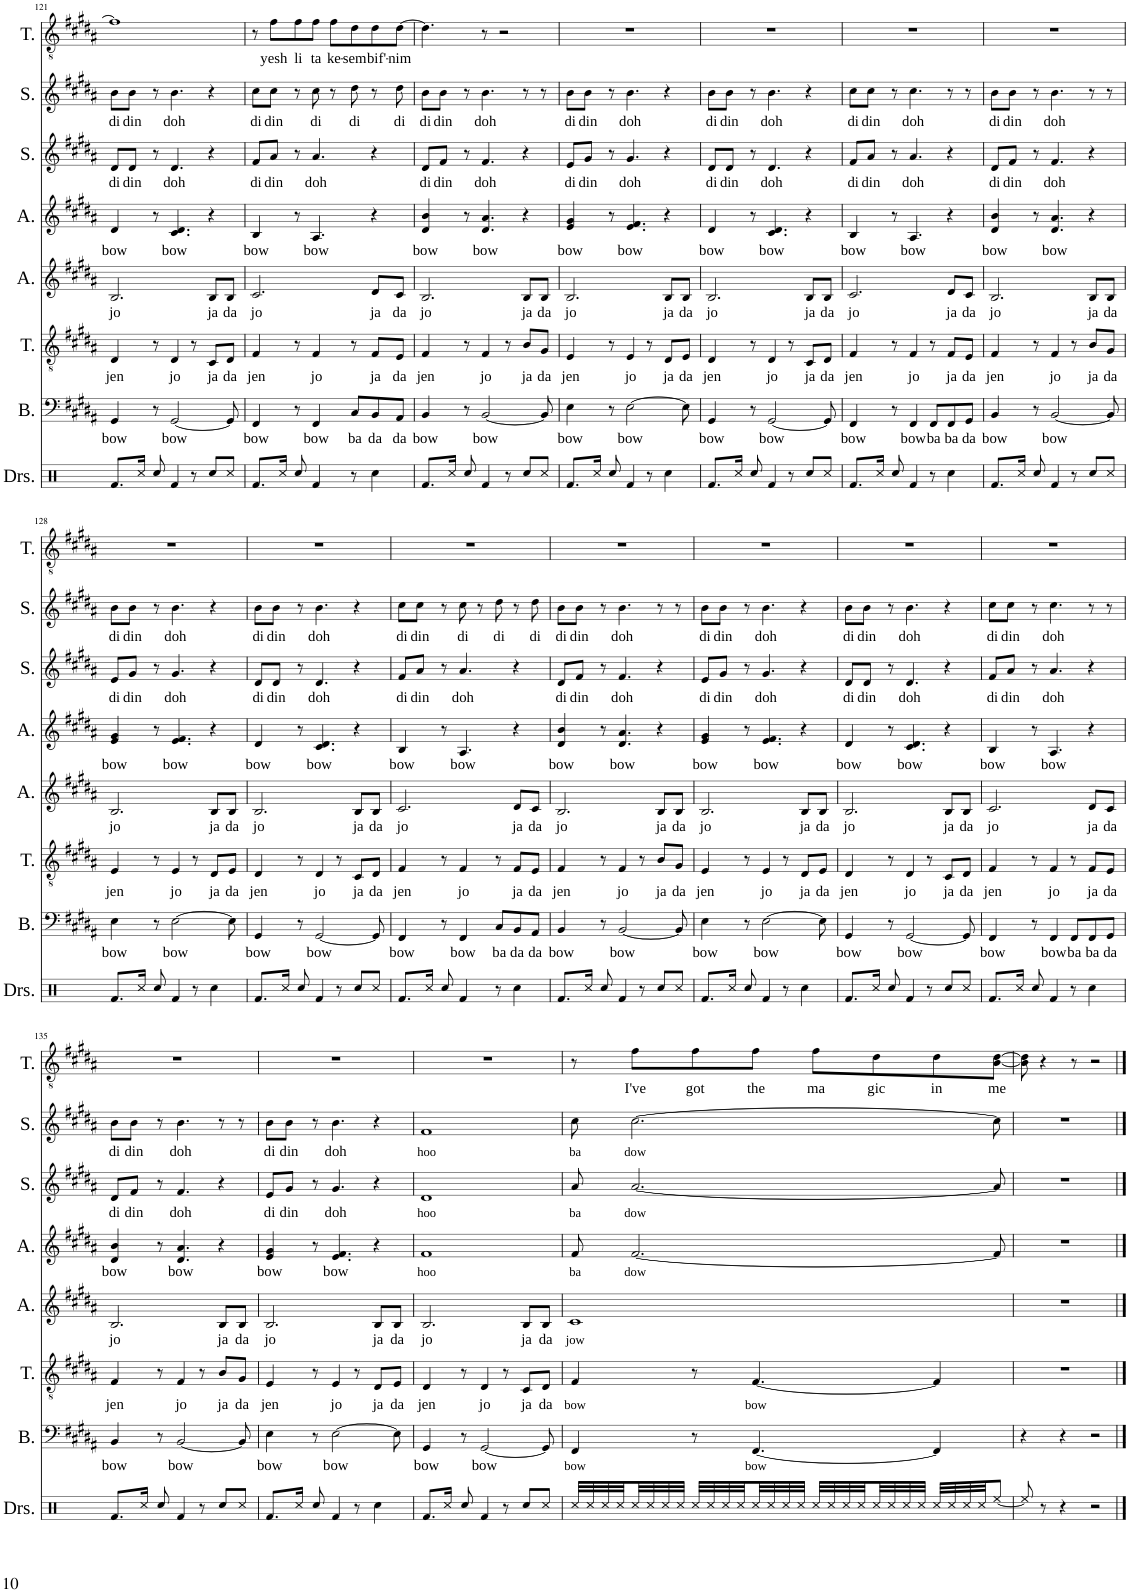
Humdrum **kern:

**kern	**kern	**text	**kern	**text	**kern	**text	**kern	**text	**kern	**text	**kern	**text	**kern	**text
*part8	*part7	*part7	*part6	*part6	*part5	*part5	*part4	*part4	*part3	*part3	*part2	*part2	*part1	*part1
*staff8	*staff7	*staff7	*staff6	*staff6	*staff5	*staff5	*staff4	*staff4	*staff3	*staff3	*staff2	*staff2	*staff1	*staff1
*I"Drumset	*I"Bass	*	*I"Tenor	*	*I"Alto	*	*I"Alto	*	*I"Soprano	*	*I"Soprano	*	*I"Tenor	*
*I'Drs.	*I'B.	*	*I'T.	*	*I'A.	*	*I'A.	*	*I'S.	*	*I'S.	*	*I'T.	*
!!LO:PB:g=z
*clefX	*clefF4	*	*clefGv2	*	*clefG2	*	*clefG2	*	*clefG2	*	*clefG2	*	*clefGv2	*
*k[f#c#g#d#a#]	*k[f#c#g#d#a#]	*	*k[f#c#g#d#a#]	*	*k[f#c#g#d#a#]	*	*k[f#c#g#d#a#]	*	*k[f#c#g#d#a#]	*	*k[f#c#g#d#a#]	*	*k[f#c#g#d#a#]	*
*M4/4	*M4/4	*	*M4/4	*	*M4/4	*	*M4/4	*	*M4/4	*	*M4/4	*	*M4/4	*
=121	=121	=121	=121	=121	=121	=121	=121	=121	=121	=121	=121	=121	=121	=121
!	!	!LO:LY:b	!	!LO:LY:b	!	!LO:LY:b	!	!LO:LY:b	!	!LO:LY:b	!	!LO:LY:b	!	!
8.Rf/L	4GG#/	bow	4D#/	jen	2.B/	jo	4d#/	bow	8d#/L	di	8b\L	di	1f#]	.
!	!	!	!	!	!	!	!	!	!	!LO:LY:b	!	!LO:LY:b	!	!
.	.	.	.	.	.	.	.	.	8d#/J	din	8b\J	din	.	.
16Rcc/Jk	.	.	.	.	.	.	.	.	.	.	.	.	.	.
8Rcc/	8r	.	8r	.	.	.	8r	.	8r	.	8r	.	.	.
!	!	!LO:LY:b	!	!LO:LY:b	!	!	!	!LO:LY:b	!	!LO:LY:b	!	!LO:LY:b	!	!
4Rf/	[2GG#/	bow	4D#/	jo	.	.	4.c#/ 4.d#/	bow	4.d#/	doh	4.b\	doh	.	.
8r	.	.	8r	.	.	.	.	.	.	.	.	.	.	.
!	!	!	!	!LO:LY:b	!	!LO:LY:b	!	!	!	!	!	!	!	!
8Rcc/L	.	.	8C#/L	ja	8B/L	ja	4r	.	4r	.	4r	.	.	.
!	!	!	!	!LO:LY:b	!	!LO:LY:b	!	!	!	!	!	!	!	!
8Rcc/J	8GG#/]	.	8D#/J	da	8B/J	da	.	.	.	.	.	.	.	.
=122	=122	=122	=122	=122	=122	=122	=122	=122	=122	=122	=122	=122	=122	=122
!	!	!LO:LY:b	!	!LO:LY:b	!	!LO:LY:b	!	!LO:LY:b	!	!LO:LY:b	!	!LO:LY:b	!	!
8.Rf/L	4FF#/	bow	4F#/	jen	2.c#/	jo	4B/	bow	8f#/L	di	8cc#\L	di	8r	.
!	!	!	!	!	!	!	!	!	!	!LO:LY:b	!	!LO:LY:b	!	!LO:LY:b
.	.	.	.	.	.	.	.	.	8a#/J	din	8cc#\J	din	8f#\L	yesh
16Rcc/Jk	.	.	.	.	.	.	.	.	.	.	.	.	.	.
!	!	!	!	!	!	!	!	!	!	!	!	!	!	!LO:LY:b
8Rcc/	8r	.	8r	.	.	.	8r	.	8r	.	8r	.	8f#\	li
!	!	!LO:LY:b	!	!LO:LY:b	!	!	!	!LO:LY:b	!	!LO:LY:b	!	!LO:LY:b	!	!LO:LY:b
4Rf/	4FF#/	bow	4F#/	jo	.	.	4.A#/	bow	4.a#/	doh	8cc#\	di	8f#\J	ta
!	!	!	!	!	!	!	!	!	!	!	!	!	!	!LO:LY:b
.	.	.	.	.	.	.	.	.	.	.	8r	.	8f#\L	ke-
!	!	!LO:LY:b	!	!	!	!	!	!	!	!	!	!LO:LY:b	!	!LO:LY:b
8r	8C#/L	ba	8r	.	.	.	.	.	.	.	8dd#\	di	8d#\	-sem
!	!	!LO:LY:b	!	!LO:LY:b	!	!LO:LY:b	!	!	!	!	!	!	!	!LO:LY:b
4Rcc\	8BB/	da	8F#/L	ja	8d#/L	ja	4r	.	4r	.	8r	.	8d#\	bif'-
!	!	!LO:LY:b	!	!LO:LY:b	!	!LO:LY:b	!	!	!	!	!	!LO:LY:b	!	!LO:LY:b
.	8AA#/J	da	8E/J	da	8c#/J	da	.	.	.	.	8dd#\	di	[8d#\J	-nim
=123	=123	=123	=123	=123	=123	=123	=123	=123	=123	=123	=123	=123	=123	=123
!	!	!LO:LY:b	!	!LO:LY:b	!	!LO:LY:b	!	!LO:LY:b	!	!LO:LY:b	!	!LO:LY:b	!	!
8.Rf/L	4BB/	bow	4F#/	jen	2.B/	jo	4d#/ 4b/	bow	8d#/L	di	8b\L	di	4.d#\]	.
!	!	!	!	!	!	!	!	!	!	!LO:LY:b	!	!LO:LY:b	!	!
.	.	.	.	.	.	.	.	.	8f#/J	din	8b\J	din	.	.
16Rcc/Jk	.	.	.	.	.	.	.	.	.	.	.	.	.	.
8Rcc/	8r	.	8r	.	.	.	8r	.	8r	.	8r	.	.	.
!	!	!LO:LY:b	!	!LO:LY:b	!	!	!	!LO:LY:b	!	!LO:LY:b	!	!LO:LY:b	!	!
4Rf/	[2BB/	bow	4F#/	jo	.	.	4.d#/ 4.a#/	bow	4.f#/	doh	4.b\	doh	8r	.
.	.	.	.	.	.	.	.	.	.	.	.	.	2r	.
8r	.	.	8r	.	.	.	.	.	.	.	.	.	.	.
!	!	!	!	!LO:LY:b	!	!LO:LY:b	!	!	!	!	!	!	!	!
8Rcc/L	.	.	8B/L	ja	8B/L	ja	4r	.	4r	.	8r	.	.	.
!	!	!	!	!LO:LY:b	!	!LO:LY:b	!	!	!	!	!	!	!	!
8Rcc/J	8BB/]	.	8G#/J	da	8B/J	da	.	.	.	.	8r	.	.	.
=124	=124	=124	=124	=124	=124	=124	=124	=124	=124	=124	=124	=124	=124	=124
!	!	!LO:LY:b	!	!LO:LY:b	!	!LO:LY:b	!	!LO:LY:b	!	!LO:LY:b	!	!LO:LY:b	!	!
8.Rf/L	4E\	bow	4E/	jen	2.B/	jo	4e/ 4g#/	bow	8e/L	di	8b\L	di	1r	.
!	!	!	!	!	!	!	!	!	!	!LO:LY:b	!	!LO:LY:b	!	!
.	.	.	.	.	.	.	.	.	8g#/J	din	8b\J	din	.	.
16Rcc/Jk	.	.	.	.	.	.	.	.	.	.	.	.	.	.
8Rcc/	8r	.	8r	.	.	.	8r	.	8r	.	8r	.	.	.
!	!	!LO:LY:b	!	!LO:LY:b	!	!	!	!LO:LY:b	!	!LO:LY:b	!	!LO:LY:b	!	!
4Rf/	[2E\	bow	4E/	jo	.	.	4.e/ 4.f#/	bow	4.g#/	doh	4.b\	doh	.	.
8r	.	.	8r	.	.	.	.	.	.	.	.	.	.	.
!	!	!	!	!LO:LY:b	!	!LO:LY:b	!	!	!	!	!	!	!	!
4Rcc\	.	.	8D#/L	ja	8B/L	ja	4r	.	4r	.	4r	.	.	.
!	!	!	!	!LO:LY:b	!	!LO:LY:b	!	!	!	!	!	!	!	!
.	8E\]	.	8E/J	da	8B/J	da	.	.	.	.	.	.	.	.
=125	=125	=125	=125	=125	=125	=125	=125	=125	=125	=125	=125	=125	=125	=125
!	!	!LO:LY:b	!	!LO:LY:b	!	!LO:LY:b	!	!LO:LY:b	!	!LO:LY:b	!	!LO:LY:b	!	!
8.Rf/L	4GG#/	bow	4D#/	jen	2.B/	jo	4d#/	bow	8d#/L	di	8b\L	di	1r	.
!	!	!	!	!	!	!	!	!	!	!LO:LY:b	!	!LO:LY:b	!	!
.	.	.	.	.	.	.	.	.	8d#/J	din	8b\J	din	.	.
16Rcc/Jk	.	.	.	.	.	.	.	.	.	.	.	.	.	.
8Rcc/	8r	.	8r	.	.	.	8r	.	8r	.	8r	.	.	.
!	!	!LO:LY:b	!	!LO:LY:b	!	!	!	!LO:LY:b	!	!LO:LY:b	!	!LO:LY:b	!	!
4Rf/	[2GG#/	bow	4D#/	jo	.	.	4.c#/ 4.d#/	bow	4.d#/	doh	4.b\	doh	.	.
8r	.	.	8r	.	.	.	.	.	.	.	.	.	.	.
!	!	!	!	!LO:LY:b	!	!LO:LY:b	!	!	!	!	!	!	!	!
8Rcc/L	.	.	8C#/L	ja	8B/L	ja	4r	.	4r	.	4r	.	.	.
!	!	!	!	!LO:LY:b	!	!LO:LY:b	!	!	!	!	!	!	!	!
8Rcc/J	8GG#/]	.	8D#/J	da	8B/J	da	.	.	.	.	.	.	.	.
=126	=126	=126	=126	=126	=126	=126	=126	=126	=126	=126	=126	=126	=126	=126
!	!	!LO:LY:b	!	!LO:LY:b	!	!LO:LY:b	!	!LO:LY:b	!	!LO:LY:b	!	!LO:LY:b	!	!
8.Rf/L	4FF#/	bow	4F#/	jen	2.c#/	jo	4B/	bow	8f#/L	di	8cc#\L	di	1r	.
!	!	!	!	!	!	!	!	!	!	!LO:LY:b	!	!LO:LY:b	!	!
.	.	.	.	.	.	.	.	.	8a#/J	din	8cc#\J	din	.	.
16Rcc/Jk	.	.	.	.	.	.	.	.	.	.	.	.	.	.
8Rcc/	8r	.	8r	.	.	.	8r	.	8r	.	8r	.	.	.
!	!	!LO:LY:b	!	!LO:LY:b	!	!	!	!LO:LY:b	!	!LO:LY:b	!	!LO:LY:b	!	!
4Rf/	4FF#/	bow	4F#/	jo	.	.	4.A#/	bow	4.a#/	doh	4.cc#\	doh	.	.
!	!	!LO:LY:b	!	!	!	!	!	!	!	!	!	!	!	!
8r	8FF#/L	ba	8r	.	.	.	.	.	.	.	.	.	.	.
!	!	!LO:LY:b	!	!LO:LY:b	!	!LO:LY:b	!	!	!	!	!	!	!	!
4Rcc\	8FF#/	ba	8F#/L	ja	8d#/L	ja	4r	.	4r	.	8r	.	.	.
!	!	!LO:LY:b	!	!LO:LY:b	!	!LO:LY:b	!	!	!	!	!	!	!	!
.	8GG#/J	da	8E/J	da	8c#/J	da	.	.	.	.	8r	.	.	.
=127	=127	=127	=127	=127	=127	=127	=127	=127	=127	=127	=127	=127	=127	=127
!	!	!LO:LY:b	!	!LO:LY:b	!	!LO:LY:b	!	!LO:LY:b	!	!LO:LY:b	!	!LO:LY:b	!	!
8.Rf/L	4BB/	bow	4F#/	jen	2.B/	jo	4d#/ 4b/	bow	8d#/L	di	8b\L	di	1r	.
!	!	!	!	!	!	!	!	!	!	!LO:LY:b	!	!LO:LY:b	!	!
.	.	.	.	.	.	.	.	.	8f#/J	din	8b\J	din	.	.
16Rcc/Jk	.	.	.	.	.	.	.	.	.	.	.	.	.	.
8Rcc/	8r	.	8r	.	.	.	8r	.	8r	.	8r	.	.	.
!	!	!LO:LY:b	!	!LO:LY:b	!	!	!	!LO:LY:b	!	!LO:LY:b	!	!LO:LY:b	!	!
4Rf/	[2BB/	bow	4F#/	jo	.	.	4.d#/ 4.a#/	bow	4.f#/	doh	4.b\	doh	.	.
8r	.	.	8r	.	.	.	.	.	.	.	.	.	.	.
!	!	!	!	!LO:LY:b	!	!LO:LY:b	!	!	!	!	!	!	!	!
8Rcc/L	.	.	8B/L	ja	8B/L	ja	4r	.	4r	.	8r	.	.	.
!	!	!	!	!LO:LY:b	!	!LO:LY:b	!	!	!	!	!	!	!	!
8Rcc/J	8BB/]	.	8G#/J	da	8B/J	da	.	.	.	.	8r	.	.	.
!!LO:LB:g=z
=128	=128	=128	=128	=128	=128	=128	=128	=128	=128	=128	=128	=128	=128	=128
!	!	!LO:LY:b	!	!LO:LY:b	!	!LO:LY:b	!	!LO:LY:b	!	!LO:LY:b	!	!LO:LY:b	!	!
8.Rf/L	4E\	bow	4E/	jen	2.B/	jo	4e/ 4g#/	bow	8e/L	di	8b\L	di	1r	.
!	!	!	!	!	!	!	!	!	!	!LO:LY:b	!	!LO:LY:b	!	!
.	.	.	.	.	.	.	.	.	8g#/J	din	8b\J	din	.	.
16Rcc/Jk	.	.	.	.	.	.	.	.	.	.	.	.	.	.
8Rcc/	8r	.	8r	.	.	.	8r	.	8r	.	8r	.	.	.
!	!	!LO:LY:b	!	!LO:LY:b	!	!	!	!LO:LY:b	!	!LO:LY:b	!	!LO:LY:b	!	!
4Rf/	[2E\	bow	4E/	jo	.	.	4.e/ 4.f#/	bow	4.g#/	doh	4.b\	doh	.	.
8r	.	.	8r	.	.	.	.	.	.	.	.	.	.	.
!	!	!	!	!LO:LY:b	!	!LO:LY:b	!	!	!	!	!	!	!	!
4Rcc\	.	.	8D#/L	ja	8B/L	ja	4r	.	4r	.	4r	.	.	.
!	!	!	!	!LO:LY:b	!	!LO:LY:b	!	!	!	!	!	!	!	!
.	8E\]	.	8E/J	da	8B/J	da	.	.	.	.	.	.	.	.
=129	=129	=129	=129	=129	=129	=129	=129	=129	=129	=129	=129	=129	=129	=129
!	!	!LO:LY:b	!	!LO:LY:b	!	!LO:LY:b	!	!LO:LY:b	!	!LO:LY:b	!	!LO:LY:b	!	!
8.Rf/L	4GG#/	bow	4D#/	jen	2.B/	jo	4d#/	bow	8d#/L	di	8b\L	di	1r	.
!	!	!	!	!	!	!	!	!	!	!LO:LY:b	!	!LO:LY:b	!	!
.	.	.	.	.	.	.	.	.	8d#/J	din	8b\J	din	.	.
16Rcc/Jk	.	.	.	.	.	.	.	.	.	.	.	.	.	.
8Rcc/	8r	.	8r	.	.	.	8r	.	8r	.	8r	.	.	.
!	!	!LO:LY:b	!	!LO:LY:b	!	!	!	!LO:LY:b	!	!LO:LY:b	!	!LO:LY:b	!	!
4Rf/	[2GG#/	bow	4D#/	jo	.	.	4.c#/ 4.d#/	bow	4.d#/	doh	4.b\	doh	.	.
8r	.	.	8r	.	.	.	.	.	.	.	.	.	.	.
!	!	!	!	!LO:LY:b	!	!LO:LY:b	!	!	!	!	!	!	!	!
8Rcc/L	.	.	8C#/L	ja	8B/L	ja	4r	.	4r	.	4r	.	.	.
!	!	!	!	!LO:LY:b	!	!LO:LY:b	!	!	!	!	!	!	!	!
8Rcc/J	8GG#/]	.	8D#/J	da	8B/J	da	.	.	.	.	.	.	.	.
=130	=130	=130	=130	=130	=130	=130	=130	=130	=130	=130	=130	=130	=130	=130
!	!	!LO:LY:b	!	!LO:LY:b	!	!LO:LY:b	!	!LO:LY:b	!	!LO:LY:b	!	!LO:LY:b	!	!
8.Rf/L	4FF#/	bow	4F#/	jen	2.c#/	jo	4B/	bow	8f#/L	di	8cc#\L	di	1r	.
!	!	!	!	!	!	!	!	!	!	!LO:LY:b	!	!LO:LY:b	!	!
.	.	.	.	.	.	.	.	.	8a#/J	din	8cc#\J	din	.	.
16Rcc/Jk	.	.	.	.	.	.	.	.	.	.	.	.	.	.
8Rcc/	8r	.	8r	.	.	.	8r	.	8r	.	8r	.	.	.
!	!	!LO:LY:b	!	!LO:LY:b	!	!	!	!LO:LY:b	!	!LO:LY:b	!	!LO:LY:b	!	!
4Rf/	4FF#/	bow	4F#/	jo	.	.	4.A#/	bow	4.a#/	doh	8cc#\	di	.	.
.	.	.	.	.	.	.	.	.	.	.	8r	.	.	.
!	!	!LO:LY:b	!	!	!	!	!	!	!	!	!	!LO:LY:b	!	!
8r	8C#/L	ba	8r	.	.	.	.	.	.	.	8dd#\	di	.	.
!	!	!LO:LY:b	!	!LO:LY:b	!	!LO:LY:b	!	!	!	!	!	!	!	!
4Rcc\	8BB/	da	8F#/L	ja	8d#/L	ja	4r	.	4r	.	8r	.	.	.
!	!	!LO:LY:b	!	!LO:LY:b	!	!LO:LY:b	!	!	!	!	!	!LO:LY:b	!	!
.	8AA#/J	da	8E/J	da	8c#/J	da	.	.	.	.	8dd#\	di	.	.
=131	=131	=131	=131	=131	=131	=131	=131	=131	=131	=131	=131	=131	=131	=131
!	!	!LO:LY:b	!	!LO:LY:b	!	!LO:LY:b	!	!LO:LY:b	!	!LO:LY:b	!	!LO:LY:b	!	!
8.Rf/L	4BB/	bow	4F#/	jen	2.B/	jo	4d#/ 4b/	bow	8d#/L	di	8b\L	di	1r	.
!	!	!	!	!	!	!	!	!	!	!LO:LY:b	!	!LO:LY:b	!	!
.	.	.	.	.	.	.	.	.	8f#/J	din	8b\J	din	.	.
16Rcc/Jk	.	.	.	.	.	.	.	.	.	.	.	.	.	.
8Rcc/	8r	.	8r	.	.	.	8r	.	8r	.	8r	.	.	.
!	!	!LO:LY:b	!	!LO:LY:b	!	!	!	!LO:LY:b	!	!LO:LY:b	!	!LO:LY:b	!	!
4Rf/	[2BB/	bow	4F#/	jo	.	.	4.d#/ 4.a#/	bow	4.f#/	doh	4.b\	doh	.	.
8r	.	.	8r	.	.	.	.	.	.	.	.	.	.	.
!	!	!	!	!LO:LY:b	!	!LO:LY:b	!	!	!	!	!	!	!	!
8Rcc/L	.	.	8B/L	ja	8B/L	ja	4r	.	4r	.	8r	.	.	.
!	!	!	!	!LO:LY:b	!	!LO:LY:b	!	!	!	!	!	!	!	!
8Rcc/J	8BB/]	.	8G#/J	da	8B/J	da	.	.	.	.	8r	.	.	.
=132	=132	=132	=132	=132	=132	=132	=132	=132	=132	=132	=132	=132	=132	=132
!	!	!LO:LY:b	!	!LO:LY:b	!	!LO:LY:b	!	!LO:LY:b	!	!LO:LY:b	!	!LO:LY:b	!	!
8.Rf/L	4E\	bow	4E/	jen	2.B/	jo	4e/ 4g#/	bow	8e/L	di	8b\L	di	1r	.
!	!	!	!	!	!	!	!	!	!	!LO:LY:b	!	!LO:LY:b	!	!
.	.	.	.	.	.	.	.	.	8g#/J	din	8b\J	din	.	.
16Rcc/Jk	.	.	.	.	.	.	.	.	.	.	.	.	.	.
8Rcc/	8r	.	8r	.	.	.	8r	.	8r	.	8r	.	.	.
!	!	!LO:LY:b	!	!LO:LY:b	!	!	!	!LO:LY:b	!	!LO:LY:b	!	!LO:LY:b	!	!
4Rf/	[2E\	bow	4E/	jo	.	.	4.e/ 4.f#/	bow	4.g#/	doh	4.b\	doh	.	.
8r	.	.	8r	.	.	.	.	.	.	.	.	.	.	.
!	!	!	!	!LO:LY:b	!	!LO:LY:b	!	!	!	!	!	!	!	!
4Rcc\	.	.	8D#/L	ja	8B/L	ja	4r	.	4r	.	4r	.	.	.
!	!	!	!	!LO:LY:b	!	!LO:LY:b	!	!	!	!	!	!	!	!
.	8E\]	.	8E/J	da	8B/J	da	.	.	.	.	.	.	.	.
=133	=133	=133	=133	=133	=133	=133	=133	=133	=133	=133	=133	=133	=133	=133
!	!	!LO:LY:b	!	!LO:LY:b	!	!LO:LY:b	!	!LO:LY:b	!	!LO:LY:b	!	!LO:LY:b	!	!
8.Rf/L	4GG#/	bow	4D#/	jen	2.B/	jo	4d#/	bow	8d#/L	di	8b\L	di	1r	.
!	!	!	!	!	!	!	!	!	!	!LO:LY:b	!	!LO:LY:b	!	!
.	.	.	.	.	.	.	.	.	8d#/J	din	8b\J	din	.	.
16Rcc/Jk	.	.	.	.	.	.	.	.	.	.	.	.	.	.
8Rcc/	8r	.	8r	.	.	.	8r	.	8r	.	8r	.	.	.
!	!	!LO:LY:b	!	!LO:LY:b	!	!	!	!LO:LY:b	!	!LO:LY:b	!	!LO:LY:b	!	!
4Rf/	[2GG#/	bow	4D#/	jo	.	.	4.c#/ 4.d#/	bow	4.d#/	doh	4.b\	doh	.	.
8r	.	.	8r	.	.	.	.	.	.	.	.	.	.	.
!	!	!	!	!LO:LY:b	!	!LO:LY:b	!	!	!	!	!	!	!	!
8Rcc/L	.	.	8C#/L	ja	8B/L	ja	4r	.	4r	.	4r	.	.	.
!	!	!	!	!LO:LY:b	!	!LO:LY:b	!	!	!	!	!	!	!	!
8Rcc/J	8GG#/]	.	8D#/J	da	8B/J	da	.	.	.	.	.	.	.	.
=134	=134	=134	=134	=134	=134	=134	=134	=134	=134	=134	=134	=134	=134	=134
!	!	!LO:LY:b	!	!LO:LY:b	!	!LO:LY:b	!	!LO:LY:b	!	!LO:LY:b	!	!LO:LY:b	!	!
8.Rf/L	4FF#/	bow	4F#/	jen	2.c#/	jo	4B/	bow	8f#/L	di	8cc#\L	di	1r	.
!	!	!	!	!	!	!	!	!	!	!LO:LY:b	!	!LO:LY:b	!	!
.	.	.	.	.	.	.	.	.	8a#/J	din	8cc#\J	din	.	.
16Rcc/Jk	.	.	.	.	.	.	.	.	.	.	.	.	.	.
8Rcc/	8r	.	8r	.	.	.	8r	.	8r	.	8r	.	.	.
!	!	!LO:LY:b	!	!LO:LY:b	!	!	!	!LO:LY:b	!	!LO:LY:b	!	!LO:LY:b	!	!
4Rf/	4FF#/	bow	4F#/	jo	.	.	4.A#/	bow	4.a#/	doh	4.cc#\	doh	.	.
!	!	!LO:LY:b	!	!	!	!	!	!	!	!	!	!	!	!
8r	8FF#/L	ba	8r	.	.	.	.	.	.	.	.	.	.	.
!	!	!LO:LY:b	!	!LO:LY:b	!	!LO:LY:b	!	!	!	!	!	!	!	!
4Rcc\	8FF#/	ba	8F#/L	ja	8d#/L	ja	4r	.	4r	.	8r	.	.	.
!	!	!LO:LY:b	!	!LO:LY:b	!	!LO:LY:b	!	!	!	!	!	!	!	!
.	8GG#/J	da	8E/J	da	8c#/J	da	.	.	.	.	8r	.	.	.
!!LO:LB:g=z
=135	=135	=135	=135	=135	=135	=135	=135	=135	=135	=135	=135	=135	=135	=135
!	!	!LO:LY:b	!	!LO:LY:b	!	!LO:LY:b	!	!LO:LY:b	!	!LO:LY:b	!	!LO:LY:b	!	!
8.Rf/L	4BB/	bow	4F#/	jen	2.B/	jo	4d#/ 4b/	bow	8d#/L	di	8b\L	di	1r	.
!	!	!	!	!	!	!	!	!	!	!LO:LY:b	!	!LO:LY:b	!	!
.	.	.	.	.	.	.	.	.	8f#/J	din	8b\J	din	.	.
16Rcc/Jk	.	.	.	.	.	.	.	.	.	.	.	.	.	.
8Rcc/	8r	.	8r	.	.	.	8r	.	8r	.	8r	.	.	.
!	!	!LO:LY:b	!	!LO:LY:b	!	!	!	!LO:LY:b	!	!LO:LY:b	!	!LO:LY:b	!	!
4Rf/	[2BB/	bow	4F#/	jo	.	.	4.d#/ 4.a#/	bow	4.f#/	doh	4.b\	doh	.	.
8r	.	.	8r	.	.	.	.	.	.	.	.	.	.	.
!	!	!	!	!LO:LY:b	!	!LO:LY:b	!	!	!	!	!	!	!	!
8Rcc/L	.	.	8B/L	ja	8B/L	ja	4r	.	4r	.	8r	.	.	.
!	!	!	!	!LO:LY:b	!	!LO:LY:b	!	!	!	!	!	!	!	!
8Rcc/J	8BB/]	.	8G#/J	da	8B/J	da	.	.	.	.	8r	.	.	.
=136	=136	=136	=136	=136	=136	=136	=136	=136	=136	=136	=136	=136	=136	=136
!	!	!LO:LY:b	!	!LO:LY:b	!	!LO:LY:b	!	!LO:LY:b	!	!LO:LY:b	!	!LO:LY:b	!	!
8.Rf/L	4E\	bow	4E/	jen	2.B/	jo	4e/ 4g#/	bow	8e/L	di	8b\L	di	1r	.
!	!	!	!	!	!	!	!	!	!	!LO:LY:b	!	!LO:LY:b	!	!
.	.	.	.	.	.	.	.	.	8g#/J	din	8b\J	din	.	.
16Rcc/Jk	.	.	.	.	.	.	.	.	.	.	.	.	.	.
8Rcc/	8r	.	8r	.	.	.	8r	.	8r	.	8r	.	.	.
!	!	!LO:LY:b	!	!LO:LY:b	!	!	!	!LO:LY:b	!	!LO:LY:b	!	!LO:LY:b	!	!
4Rf/	[2E\	bow	4E/	jo	.	.	4.e/ 4.f#/	bow	4.g#/	doh	4.b\	doh	.	.
8r	.	.	8r	.	.	.	.	.	.	.	.	.	.	.
!	!	!	!	!LO:LY:b	!	!LO:LY:b	!	!	!	!	!	!	!	!
4Rcc\	.	.	8D#/L	ja	8B/L	ja	4r	.	4r	.	4r	.	.	.
!	!	!	!	!LO:LY:b	!	!LO:LY:b	!	!	!	!	!	!	!	!
.	8E\]	.	8E/J	da	8B/J	da	.	.	.	.	.	.	.	.
=137	=137	=137	=137	=137	=137	=137	=137	=137	=137	=137	=137	=137	=137	=137
!	!	!LO:LY:b	!	!LO:LY:b	!	!LO:LY:b	!	!LO:LY:b	!	!LO:LY:b	!	!LO:LY:b	!	!
8.Rf/L	4GG#/	bow	4D#/	jen	2.B/	jo	1f#	hoo	1d#	hoo	1f#	hoo	1r	.
16Rcc/Jk	.	.	.	.	.	.	.	.	.	.	.	.	.	.
8Rcc/	8r	.	8r	.	.	.	.	.	.	.	.	.	.	.
!	!	!LO:LY:b	!	!LO:LY:b	!	!	!	!	!	!	!	!	!	!
4Rf/	[2GG#/	bow	4D#/	jo	.	.	.	.	.	.	.	.	.	.
8r	.	.	8r	.	.	.	.	.	.	.	.	.	.	.
!	!	!	!	!LO:LY:b	!	!LO:LY:b	!	!	!	!	!	!	!	!
8Rcc/L	.	.	8C#/L	ja	8B/L	ja	.	.	.	.	.	.	.	.
!	!	!	!	!LO:LY:b	!	!LO:LY:b	!	!	!	!	!	!	!	!
8Rcc/J	8GG#/]	.	8D#/J	da	8B/J	da	.	.	.	.	.	.	.	.
=138	=138	=138	=138	=138	=138	=138	=138	=138	=138	=138	=138	=138	=138	=138
!	!	!LO:LY:b	!	!LO:LY:b	!	!LO:LY:b	!	!LO:LY:b	!	!LO:LY:b	!	!LO:LY:b	!	!
32Rcc/LLL	4FF#/	bow	4F#/	bow	1c#	jow	8f#/	ba	8a#/	ba	8cc#\	ba	8r	.
32Rcc/	.	.	.	.	.	.	.	.	.	.	.	.	.	.
32Rcc/	.	.	.	.	.	.	.	.	.	.	.	.	.	.
32Rcc/	.	.	.	.	.	.	.	.	.	.	.	.	.	.
!	!	!	!	!	!	!	!	!LO:LY:b	!	!LO:LY:b	!	!LO:LY:b	!	!LO:LY:b
32Rcc/	.	.	.	.	.	.	[2.f#/	dow	[2.a#/	dow	[2.cc#\	dow	8f#\L	I've
32Rcc/	.	.	.	.	.	.	.	.	.	.	.	.	.	.
32Rcc/	.	.	.	.	.	.	.	.	.	.	.	.	.	.
32Rcc/JJJ	.	.	.	.	.	.	.	.	.	.	.	.	.	.
!	!	!	!	!	!	!	!	!	!	!	!	!	!	!LO:LY:b
32Rcc/LLL	8r	.	8r	.	.	.	.	.	.	.	.	.	8f#\	got
32Rcc/	.	.	.	.	.	.	.	.	.	.	.	.	.	.
32Rcc/	.	.	.	.	.	.	.	.	.	.	.	.	.	.
32Rcc/	.	.	.	.	.	.	.	.	.	.	.	.	.	.
!	!	!LO:LY:b	!	!LO:LY:b	!	!	!	!	!	!	!	!	!	!LO:LY:b
32Rcc/	[4.FF#/	bow	[4.F#/	bow	.	.	.	.	.	.	.	.	8f#\J	the
32Rcc/	.	.	.	.	.	.	.	.	.	.	.	.	.	.
32Rcc/	.	.	.	.	.	.	.	.	.	.	.	.	.	.
32Rcc/JJJ	.	.	.	.	.	.	.	.	.	.	.	.	.	.
!	!	!	!	!	!	!	!	!	!	!	!	!	!	!LO:LY:b
32Rcc/LLL	.	.	.	.	.	.	.	.	.	.	.	.	8f#\L	ma
32Rcc/	.	.	.	.	.	.	.	.	.	.	.	.	.	.
32Rcc/	.	.	.	.	.	.	.	.	.	.	.	.	.	.
32Rcc/	.	.	.	.	.	.	.	.	.	.	.	.	.	.
!	!	!	!	!	!	!	!	!	!	!	!	!	!	!LO:LY:b
32Rcc/	.	.	.	.	.	.	.	.	.	.	.	.	8d#\	gic
32Rcc/	.	.	.	.	.	.	.	.	.	.	.	.	.	.
32Rcc/	.	.	.	.	.	.	.	.	.	.	.	.	.	.
32Rcc/JJJ	.	.	.	.	.	.	.	.	.	.	.	.	.	.
!	!	!	!	!	!	!	!	!	!	!	!	!	!	!LO:LY:b
32Rcc/LLL	4FF#/]	.	4F#/]	.	.	.	.	.	.	.	.	.	8d#\	in
32Rcc/	.	.	.	.	.	.	.	.	.	.	.	.	.	.
32Rcc/	.	.	.	.	.	.	.	.	.	.	.	.	.	.
32Rcc/JJ	.	.	.	.	.	.	.	.	.	.	.	.	.	.
!	!	!	!	!	!	!	!	!	!	!	!	!	!	!LO:LY:b
[8Ree/J	.	.	.	.	.	.	8f#/]	.	8a#/]	.	8cc#\]	.	[8B\ [8d#\J	me
=139	=139	=139	=139	=139	=139	=139	=139	=139	=139	=139	=139	=139	=139	=139
8Ree/]	4r	.	1r	.	1r	.	1r	.	1r	.	1r	.	8B\] 8d#\]	.
8r	.	.	.	.	.	.	.	.	.	.	.	.	4r	.
4r	4r	.	.	.	.	.	.	.	.	.	.	.	.	.
.	.	.	.	.	.	.	.	.	.	.	.	.	8r	.
2r	2r	.	.	.	.	.	.	.	.	.	.	.	2r	.
==	==	==	==	==	==	==	==	==	==	==	==	==	==	==
*-	*-	*-	*-	*-	*-	*-	*-	*-	*-	*-	*-	*-	*-	*-
